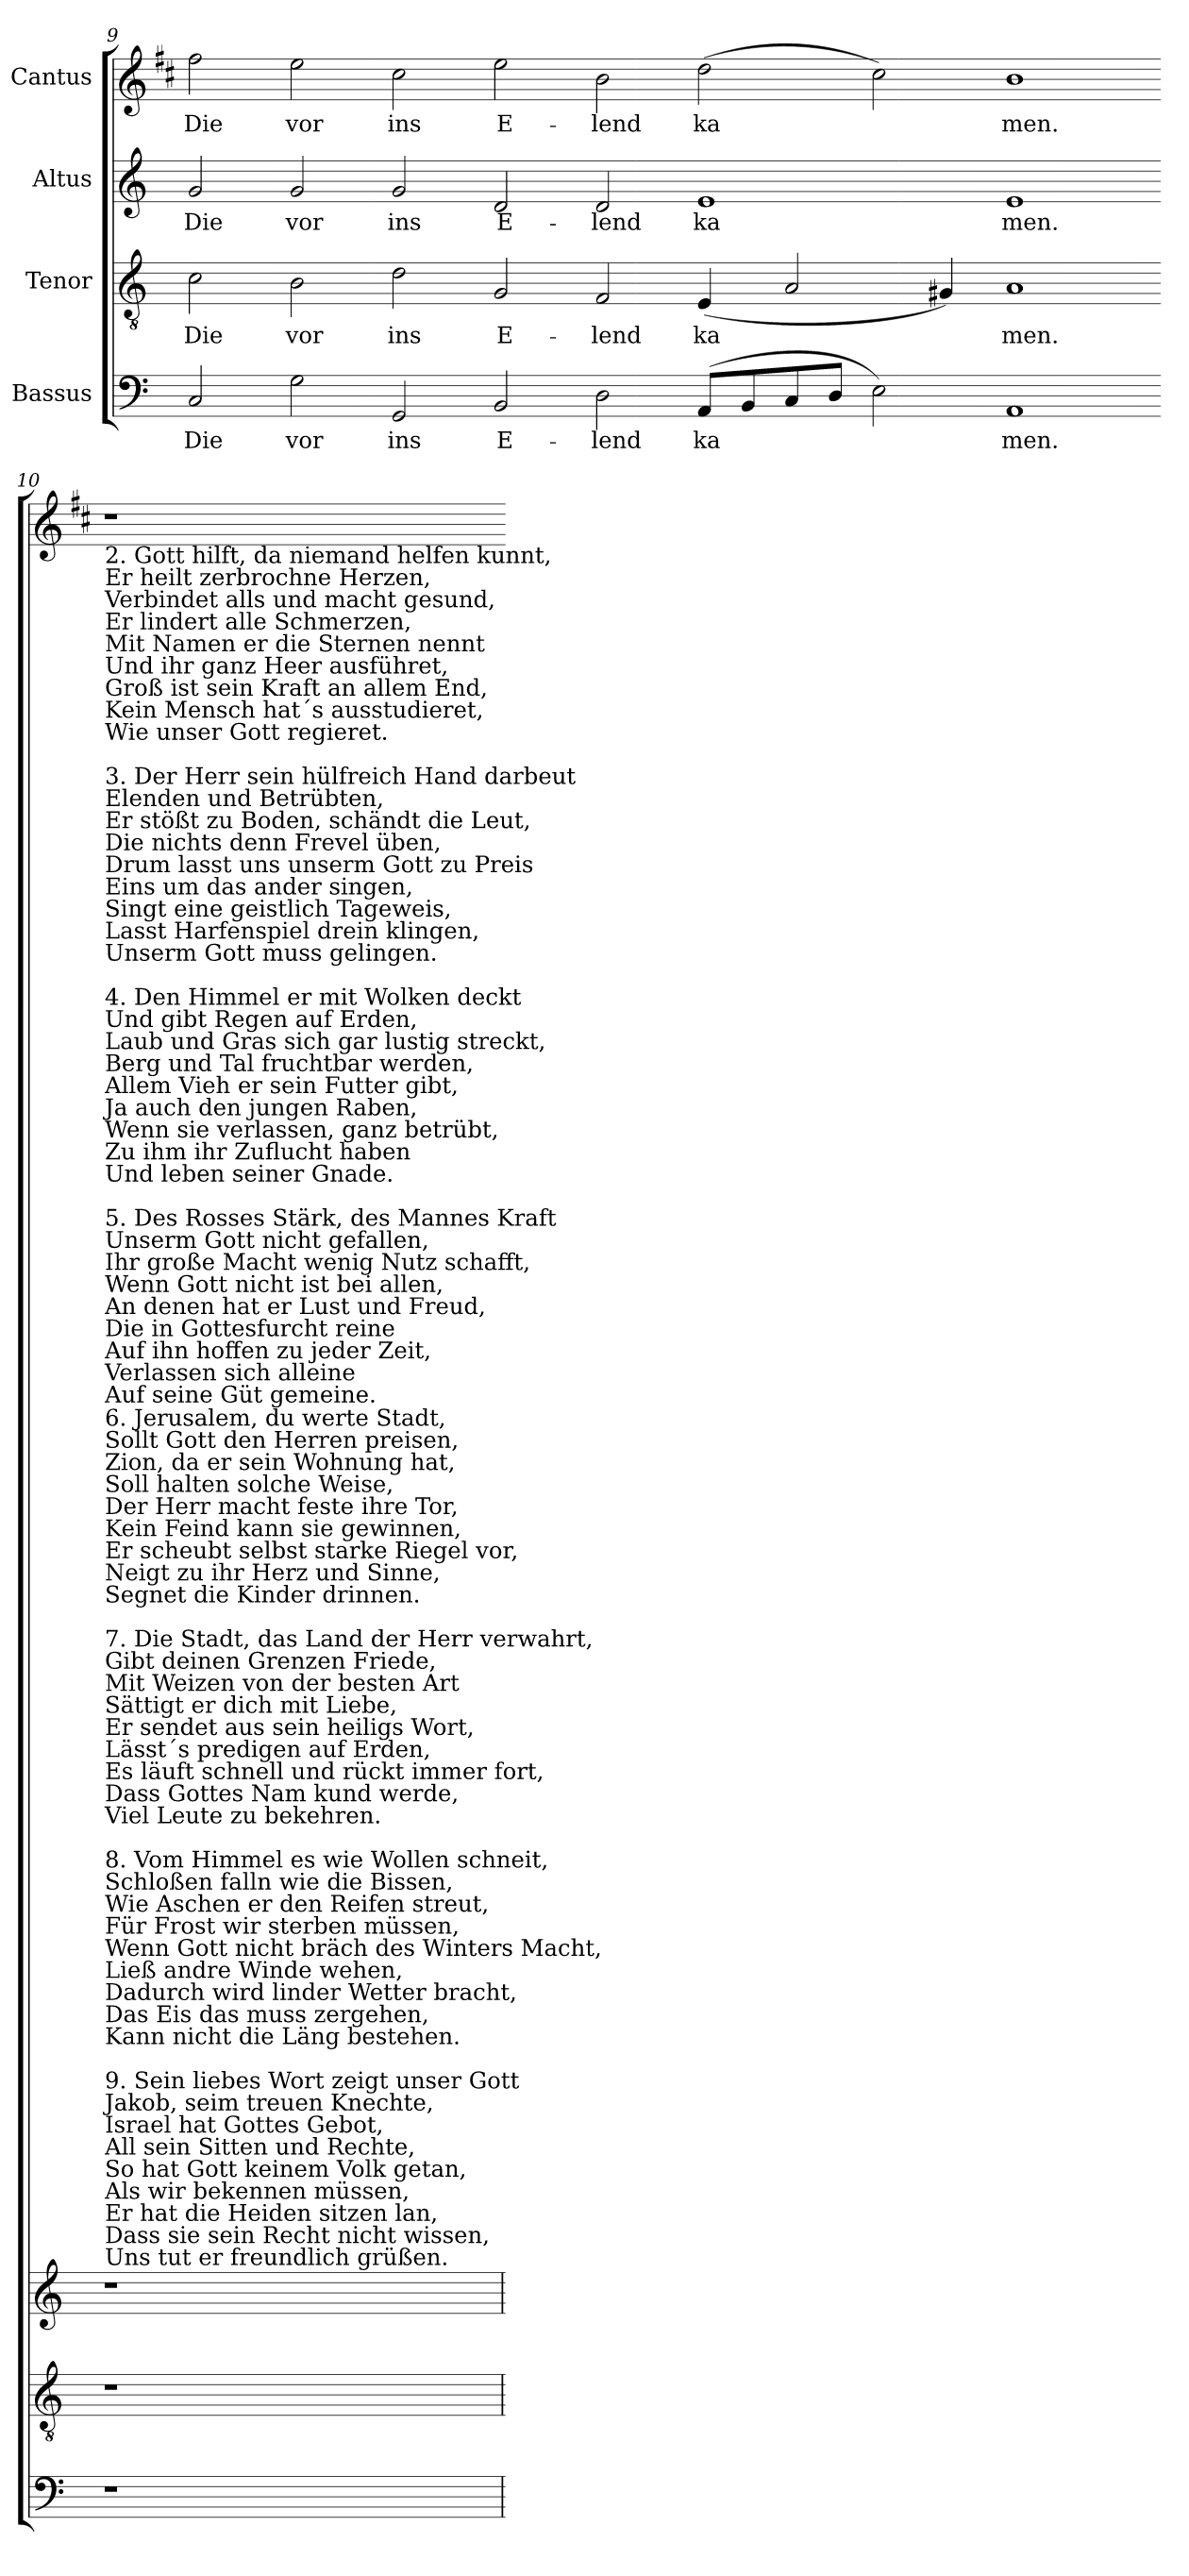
**kern	**text	**kern	**text	**kern	**text	**kern	**text
*part4	*part4	*part3	*part3	*part2	*part2	*part1	*part1
*staff4	*staff4	*staff3	*staff3	*staff2	*staff2	*staff1	*staff1
*I"Bassus	*	*I"Tenor	*	*I"Altus	*	*I"Cantus	*
!!LO:LB:g=z
*clefF4	*	*clefGv2	*	*clefG2	*	*clefG2	*
*	*	*	*	*	*	*ITrd1c2	*
*k[]	*	*k[]	*	*k[]	*	*k[]	*
*C:	*	*C:	*	*C:	*	*C:	*
=9	=9	=9	=9	=9	=9	=9	=9
!	!LO:LY:b	!	!LO:LY:b	!	!LO:LY:b	!	!LO:LY:b
2C	Die	2c	Die	2g	Die	2ee	Die
!	!LO:LY:b	!	!LO:LY:b	!	!LO:LY:b	!	!LO:LY:b
2G	vor	2B	vor	2g	vor	2dd	vor
!	!LO:LY:b	!	!LO:LY:b	!	!LO:LY:b	!	!LO:LY:b
2GG	ins	2d	ins	2g	ins	2b	ins
!	!LO:LY:b	!	!LO:LY:b	!	!LO:LY:b	!	!LO:LY:b
2BB	E-	2G	E-	2d	E-	2dd	E-
!	!LO:LY:b	!	!LO:LY:b	!	!LO:LY:b	!	!LO:LY:b
2D	-lend	2F	-lend	2d	-lend	2a	-lend
!	!LO:LY:b	!	!LO:LY:b	!	!LO:LY:b	!	!LO:LY:b
(<8AAL	ka	(<4E	ka	1e	ka	(>2cc	ka
8BB	.	.	.	.	.	.	.
8C	.	2A	.	.	.	.	.
8DJ	.	.	.	.	.	.	.
2E)	.	.	.	.	.	2b)	.
.	.	4G#X)	.	.	.	.	.
!	!LO:LY:b	!	!LO:LY:b	!	!LO:LY:b	!	!LO:LY:b
1AA	men.	1A	men.	1e	men.	1a	men.
!!LO:LB:g=z
=10-	=10-	=10-	=10-	=10-	=10-	=10-	=10-
!	!	!	!	!	!	!LO:TX:b:t=2. Gott hilft, da niemand helfen kunnt,\nEr heilt zerbrochne Herzen,\nVerbindet alls und macht gesund,\nEr lindert alle Schmerzen,\nMit Namen er die Sternen nennt\nUnd ihr ganz Heer ausführet,\nGroß ist sein Kraft an allem End,\nKein Mensch hat´s ausstudieret,\nWie unser Gott regieret.\n\n3. Der Herr sein hülfreich Hand darbeut\nElenden und Betrübten,\nEr stößt zu Boden, schändt die Leut,\nDie nichts denn Frevel üben,\nDrum lasst uns unserm Gott zu Preis\nEins um das ander singen,\nSingt eine geistlich Tageweis,\nLasst Harfenspiel drein klingen,\nUnserm Gott muss gelingen.\n\n4. Den Himmel er mit Wolken deckt\nUnd gibt Regen auf Erden,\nLaub und Gras sich gar lustig streckt,\nBerg und Tal fruchtbar werden,\nAllem Vieh er sein Futter gibt,\nJa auch den jungen Raben,\nWenn sie verlassen, ganz betrübt,\nZu ihm ihr Zuflucht haben\nUnd leben seiner Gnade.\n\n5. Des Rosses Stärk, des Mannes Kraft\nUnserm Gott nicht gefallen,\nIhr große Macht wenig Nutz schafft,\nWenn Gott nicht ist bei allen,\nAn denen hat er Lust und Freud,\nDie in Gottesfurcht reine\nAuf ihn hoffen zu jeder Zeit,\nVerlassen sich alleine\nAuf seine Güt gemeine.	!
!	!	!	!	!	!	!LO:TX:b:t=6. Jerusalem, du werte Stadt,\nSollt Gott den Herren preisen,\nZion, da er sein Wohnung hat,\nSoll halten solche Weise,\nDer Herr macht feste ihre Tor,\nKein Feind kann sie gewinnen,\nEr scheubt selbst starke Riegel vor,\nNeigt zu ihr Herz und Sinne,\nSegnet die Kinder drinnen.\n\n7. Die Stadt, das Land der Herr verwahrt,\nGibt deinen Grenzen Friede,\nMit Weizen von der besten Art\nSättigt er dich mit Liebe,\nEr sendet aus sein heiligs Wort,\nLässt´s predigen auf Erden,\nEs läuft schnell und rückt immer fort,\nDass Gottes Nam kund werde,\nViel Leute zu bekehren.\n\n8. Vom Himmel es wie Wollen schneit,\nSchloßen falln wie die Bissen,\nWie Aschen er den Reifen streut,\nFür Frost wir sterben müssen,\nWenn Gott nicht bräch des Winters Macht,\nLieß andre Winde wehen,\nDadurch wird linder Wetter bracht,\nDas Eis das muss zergehen,\nKann nicht die Läng bestehen.\n\n9. Sein liebes Wort zeigt unser Gott\nJakob, seim treuen Knechte,\nIsrael hat Gottes Gebot,\nAll sein Sitten und Rechte,\nSo hat Gott keinem Volk getan,\nAls wir bekennen müssen,\nEr hat die Heiden sitzen lan,\nDass sie sein Recht nicht wissen,\nUns tut er freundlich grüßen.	!
1r	.	1r	.	1r	.	1r	.
=	=-	=	=-	=	=-	=-	=-
*-	*-	*-	*-	*-	*-	*-	*-
